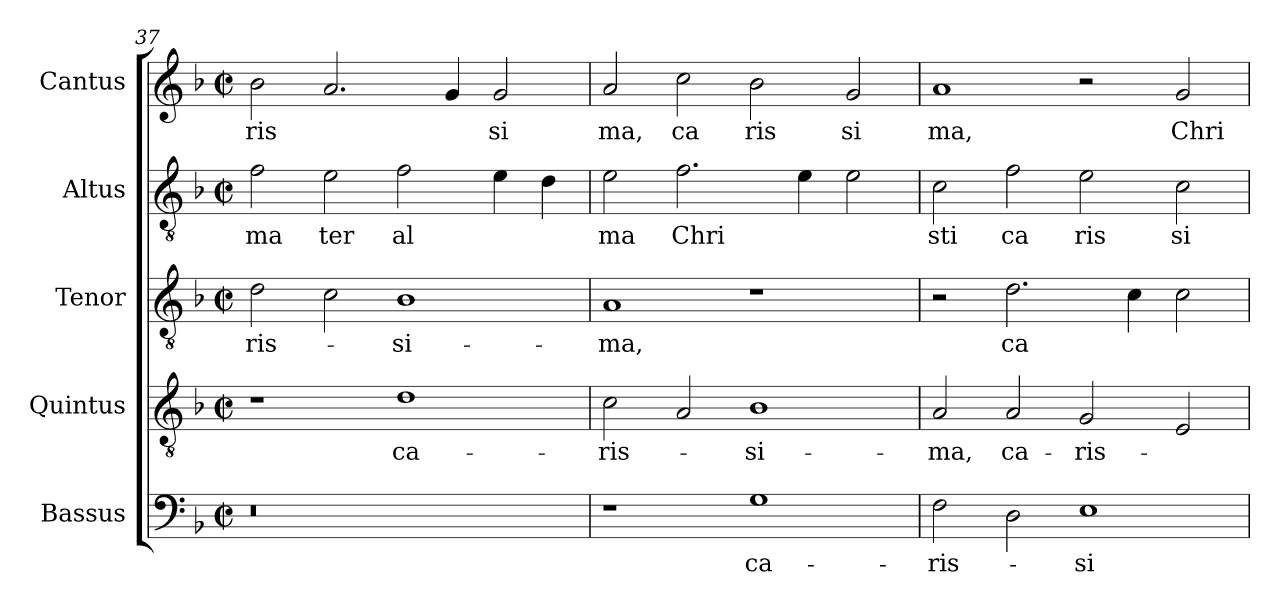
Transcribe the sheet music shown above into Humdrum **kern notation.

**kern	**text	**kern	**text	**kern	**text	**kern	**text	**kern	**text
*part5	*part5	*part4	*part4	*part3	*part3	*part2	*part2	*part1	*part1
*staff5	*staff5	*staff4	*staff4	*staff3	*staff3	*staff2	*staff2	*staff1	*staff1
*I"Bassus	*	*I"Quintus	*	*I"Tenor	*	*I"Altus	*	*I"Cantus	*
*clefF4	*	*clefGv2	*	*clefGv2	*	*clefGv2	*	*clefG2	*
*k[b-]	*	*k[b-]	*	*k[b-]	*	*k[b-]	*	*k[b-]	*
*F:	*	*F:	*	*F:	*	*F:	*	*F:	*
*M2/2	*	*M2/2	*	*M2/2	*	*M2/2	*	*M2/2	*
*met(c|)	*	*met(c|)	*	*met(c|)	*	*met(c|)	*	*met(c|)	*
=37	=37	=37	=37	=37	=37	=37	=37	=37	=37
!	!	!	!	!	!LO:LY:b:cj	!	!LO:LY:b:cj	!	!LO:LY:b:cj
0r	.	1r	.	2d\	-ris-	2f\	ma	2b-\	ris
!	!	!	!	!	!	!	!LO:LY:b:cj	!	!
.	.	.	.	2c\	.	2e\	ter	2.a/	.
!	!	!	!LO:LY:b:cj	!	!LO:LY:b:cj	!	!LO:LY:b:cj	!	!
.	.	1d	ca-	1B-	-si-	2f\	al	.	.
.	.	.	.	.	.	.	.	4g/	.
!	!	!	!	!	!	!	!	!	!LO:LY:b:cj
.	.	.	.	.	.	4e\	.	2g/	si
.	.	.	.	.	.	4d\	.	.	.
!!LO:PB:g=z
=38	=38	=38	=38	=38	=38	=38	=38	=38	=38
!	!	!	!LO:LY:b:cj	!	!LO:LY:b:cj	!	!LO:LY:b:cj	!	!LO:LY:b:cj
1r	.	2c\	-ris-	1A	-ma,	2e\	ma	2a/	ma,
!	!	!	!	!	!	!	!LO:LY:b	!	!LO:LY:b:cj
.	.	2A/	.	.	.	2.f\	Chri	2cc\	ca
!	!LO:LY:b:cj	!	!LO:LY:b:cj	!	!	!	!	!	!LO:LY:b:cj
1G	ca-	1B-	-si-	1r	.	.	.	2b-\	ris
.	.	.	.	.	.	4e\	.	.	.
!	!	!	!	!	!	!	!	!	!LO:LY:b:cj
.	.	.	.	.	.	2e\	.	2g/	si
=39	=39	=39	=39	=39	=39	=39	=39	=39	=39
!	!LO:LY:b:cj	!	!LO:LY:b:cj	!	!	!	!LO:LY:b:cj	!	!LO:LY:b:cj
2F\	-ris-	2A/	-ma,	2r	.	2c\	sti	1a	ma,
!	!	!	!LO:LY:b:cj	!	!LO:LY:b:cj	!	!LO:LY:b:cj	!	!
2D\	.	2A/	ca-	2.d\	ca	2f\	ca	.	.
!	!LO:LY:b:cj	!	!LO:LY:b:cj	!	!	!	!LO:LY:b:cj	!	!
1E	-si-	2G/	-ris-	.	.	2e\	ris	2r	.
.	.	.	.	4c\	.	.	.	.	.
!	!	!	!	!	!	!	!LO:LY:b:cj	!	!LO:LY:b:cj
.	.	2E/	.	2c\	.	2c\	si	2g/	Chri
=	=	=	=	=	=	=	=	=	=
*-	*-	*-	*-	*-	*-	*-	*-	*-	*-
